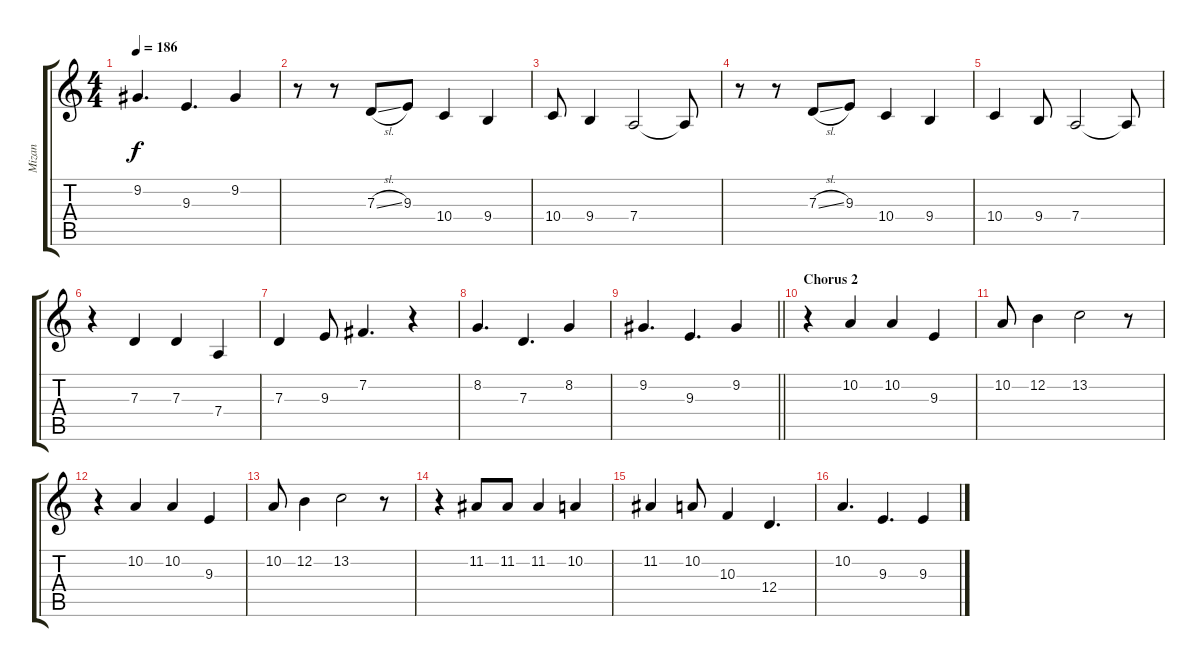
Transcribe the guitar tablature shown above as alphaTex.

\track ("Mizan" "Mizan") {instrument flute}
\staff {score tabs}
\tuning (E4 B3 G3 D3 A2 E2) {hide}
\ts (4 4)
\tempo 186
\clef g2
\ks c
9.2.4{d dy f} 9.3.4{d} 9.2.4 |
r.8 r.8 7.3{sl}.8 9.3.8 10.4.4 9.4.4 |
10.4.8 9.4.4 7.4.2 7.4{t}.8 |
r.8 r.8 7.3{sl}.8 9.3.8 10.4.4 9.4.4 |
10.4.4 9.4.8 7.4.2 7.4{t}.8 |
r.4 7.3.4 7.3.4 7.4.4 |
7.3.4 9.3.8 7.2.4{d} r.4 |
8.2.4{d} 7.3.4{d} 8.2.4 |
\barLineRight lightlight
9.2.4{d} 9.3.4{d} 9.2.4 |
\section ("" "Chorus 2")
r.4 10.2.4 10.2.4 9.3.4 |
10.2.8 12.2.4 13.2.2 r.8 |
r.4 10.2.4 10.2.4 9.3.4 |
10.2.8 12.2.4 13.2.2 r.8 |
r.4 11.2.8 11.2.8 11.2.4 10.2.4 |
11.2.4 10.2.8 10.3.4 12.4.4{d} |
10.2.4{d} 9.3.4{d} 9.3.4
